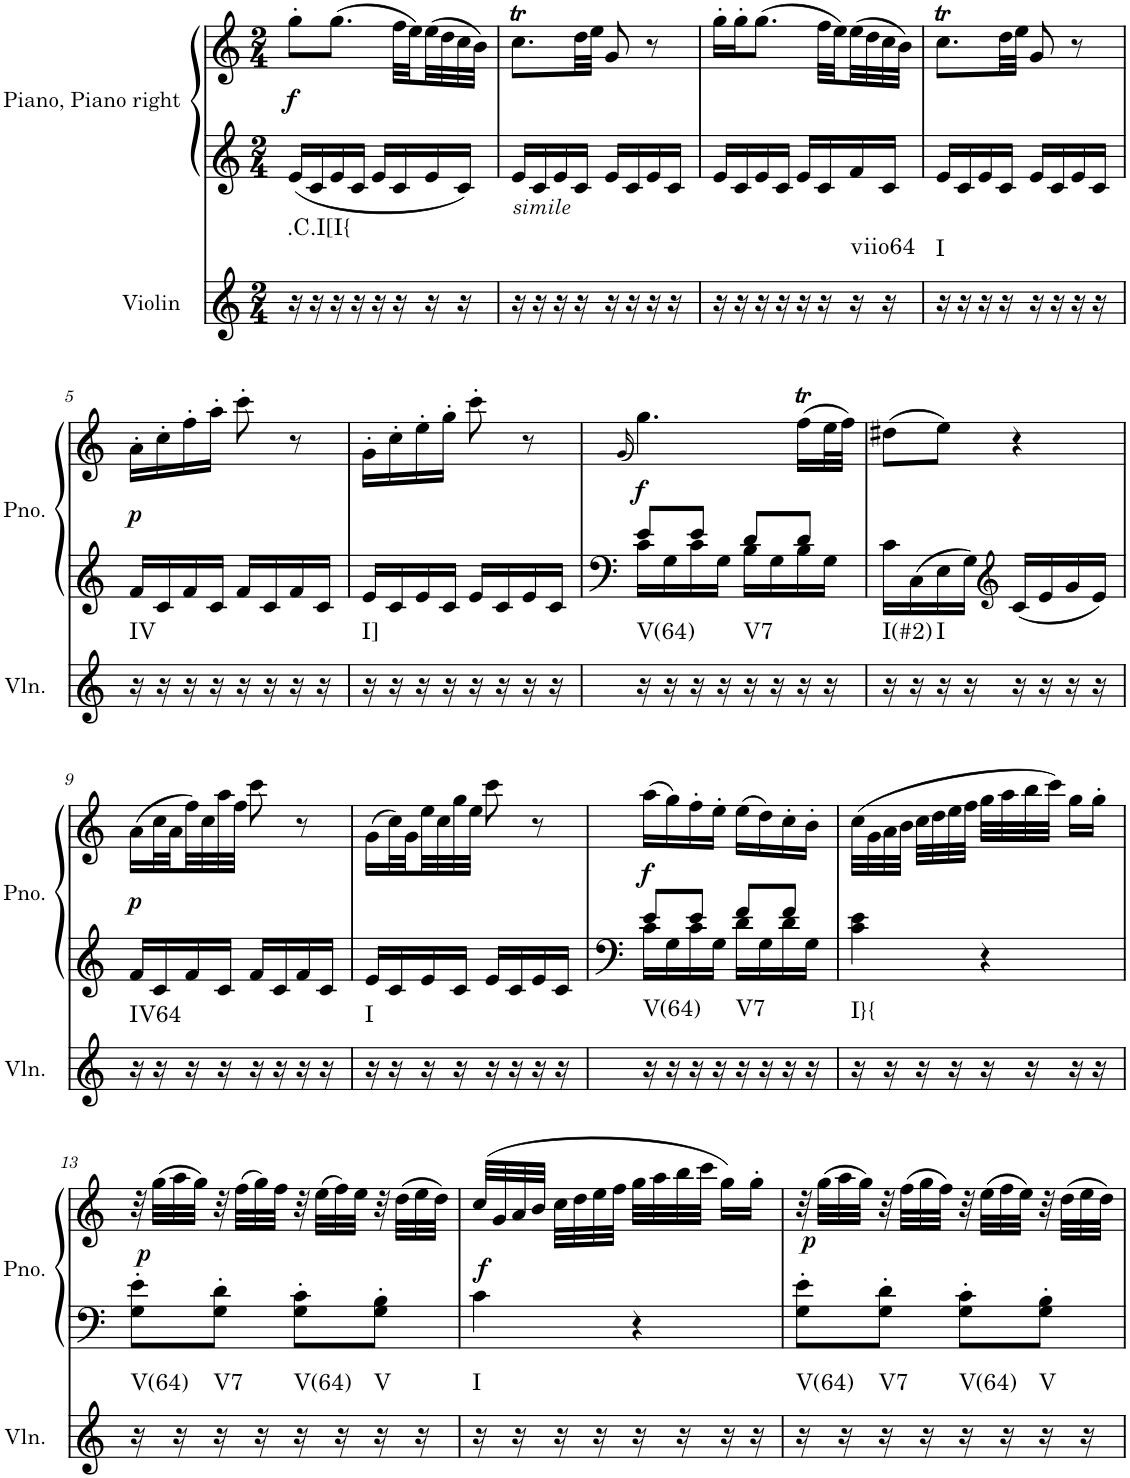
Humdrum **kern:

**kern	**harte	**kern	**kern	**dynam
*part2	*part2	*part1	*part1	*part1
*staff3	*	*staff2	*staff1	*staff1/2
*I"Violin	*	*I"Piano, Piano right	*	*
*I'Vln.	*	*I'Pno.	*	*
*clefG2	*	*clefG2	*clefG2	*
*k[]	*	*k[]	*k[]	*
*M2/4	*	*M2/4	*M2/4	*
=1	=1	=1	=1	=1
!	!LO:H:kt=.C.I[I{	!	!	!LO:DY:b
16r	N	16e/LL	8gg'\L	f
16r	.	16c/	.	.
16r	.	16e/	(8.gg\J	.
16r	.	16c/JJ	.	.
16r	.	16e/LL	.	.
16r	.	16c/	32ff\LLL	.
.	.	.	32ee\)	.
16r	.	16e/	(32ee\	.
.	.	.	32dd\	.
16r	.	16c/JJ	32cc\	.
.	.	.	32b\JJJ)	.
=2	=2	=2	=2	=2
!	!	!LO:TX:b:i:t=simile	!	!
16r	.	16e/LL	8.ccT\L	.
16r	.	16c/	.	.
16r	.	16e/	.	.
16r	.	16c/JJ	32dd\LL	.
.	.	.	32ee\JJJ	.
16r	.	16e/LL	8g/	.
16r	.	16c/	.	.
16r	.	16e/	8r	.
16r	.	16c/JJ	.	.
=3	=3	=3	=3	=3
16r	.	16e/LL	16gg'\LL	.
16r	.	16c/	16gg'\J	.
16r	.	16e/	(8.gg\J	.
16r	.	16c/JJ	.	.
16r	.	16e/LL	.	.
16r	.	16c/	32ff\LLL	.
.	.	.	32ee\)	.
!	!LO:H:kt=viio64	!	!	!
16r	N	16f/	(32ee\	.
.	.	.	32dd\	.
16r	.	16c/JJ	32cc\	.
.	.	.	32b\JJJ)	.
=4	=4	=4	=4	=4
!	!LO:H:kt=I	!	!	!
16r	N	16e/LL	8.ccT\L	.
16r	.	16c/	.	.
16r	.	16e/	.	.
16r	.	16c/JJ	32dd\LL	.
.	.	.	32ee\JJJ	.
16r	.	16e/LL	8g/	.
16r	.	16c/	.	.
16r	.	16e/	8r	.
16r	.	16c/JJ	.	.
!!LO:LB:g=z
=5	=5	=5	=5	=5
!	!LO:H:kt=IV	!	!	!LO:DY:b
16r	N	16f/LL	16a'\LL	p
16r	.	16c/	16cc'\	.
16r	.	16f/	16ff'\	.
16r	.	16c/JJ	16aa'\JJ	.
16r	.	16f/LL	8ccc'\	.
16r	.	16c/	.	.
16r	.	16f/	8r	.
16r	.	16c/JJ	.	.
=6	=6	=6	=6	=6
!	!LO:H:kt=I]	!	!	!
16r	N	16e/LL	16g'\LL	.
16r	.	16c/	16cc'\	.
16r	.	16e/	16ee'\	.
16r	.	16c/JJ	16gg'\JJ	.
16r	.	16e/LL	8ccc'\	.
16r	.	16c/	.	.
16r	.	16e/	8r	.
16r	.	16c/JJ	.	.
=7	=7	=7	=7	=7
.	.	.	(16qg/	.
*	*	*^	*	*
!	!LO:H:kt=V(64)	!	!	!	!LO:DY:b
16r	N	8e/L	16c\LL	4.gg\)	f
16r	.	.	16G\	.	.
16r	.	8e/J	16c\	.	.
16r	.	.	16G\JJ	.	.
!	!LO:H:kt=V7	!	!	!	!
16r	N	8d/L	16B\LL	.	.
16r	.	.	16G\	.	.
16r	.	8d/J	16B\	(16ffT\LL	.
16r	.	.	16G\JJ	32ee\L	.
.	.	.	.	32ff\JJJ)	.
*	*	*v	*v	*	*
=8	=8	=8	=8	=8
!	!LO:H:kt=I(#2)	!	!	!
16r	N	16c\LL	(8dd#X\L	.
16r	.	16C\	.	.
!	!LO:H:kt=I	!	!	!
16r	N	16E\	8ee\J)	.
16r	.	16G\JJ	.	.
*	*	*clefG2	*	*
16r	.	16c/LL	4r	.
16r	.	16e/	.	.
16r	.	16g/	.	.
16r	.	16e/JJ	.	.
!!LO:LB:g=z
=9	=9	=9	=9	=9
!	!LO:H:kt=IV64	!	!	!LO:DY:b
16r	N	16f/LL	(16a\LL	p
16r	.	16c/	32cc\L	.
.	.	.	32a\	.
16r	.	16f/	32ff\)	.
.	.	.	32cc\	.
16r	.	16c/JJ	32aa\	.
.	.	.	32ff\JJJ	.
16r	.	16f/LL	8ccc\	.
16r	.	16c/	.	.
16r	.	16f/	8r	.
16r	.	16c/JJ	.	.
=10	=10	=10	=10	=10
!	!LO:H:kt=I	!	!	!
16r	N	16e/LL	(16g\LL	.
16r	.	16c/	32cc\L)	.
.	.	.	32g\	.
16r	.	16e/	32ee\	.
.	.	.	32cc\	.
16r	.	16c/JJ	32gg\	.
.	.	.	32ee\JJJ	.
16r	.	16e/LL	8ccc\	.
16r	.	16c/	.	.
16r	.	16e/	8r	.
16r	.	16c/JJ	.	.
=11	=11	=11	=11	=11
*	*	*^	*	*
!	!LO:H:kt=V(64)	!	!	!	!LO:DY:b
16r	N	8e/L	16c\LL	(16aa\LL	f
16r	.	.	16G\	16gg\)	.
16r	.	8e/J	16c\	16ff'\	.
16r	.	.	16G\JJ	16ee'\JJ	.
!	!LO:H:kt=V7	!	!	!	!
16r	N	8f/L	16d\LL	(16ee\LL	.
16r	.	.	16G\	16dd\)	.
16r	.	8f/J	16d\	16cc'\	.
16r	.	.	16G\JJ	16b'\JJ	.
=12	=12	=12	=12	=12	=12
!	!LO:H:kt=I}{	!	!	!	!
*	*	*v	*v	*	*
16r	N	4c\ 4e\	(32cc\LLL	.
.	.	.	32g\	.
16r	.	.	32a\	.
.	.	.	32b\JJJ	.
16r	.	.	32cc\LLL	.
.	.	.	32dd\	.
16r	.	.	32ee\	.
.	.	.	32ff\JJJ	.
16r	.	4r	32gg\LLL	.
.	.	.	32aa\	.
16r	.	.	32bb\	.
.	.	.	32ccc\JJJ)	.
16r	.	.	16gg\LL	.
16r	.	.	16gg'\JJ	.
!!LO:LB:g=z
=13	=13	=13	=13	=13
!	!LO:H:kt=V(64)	!	!	!LO:DY:b
16r	N	8G\' 8e\'L	32r	p
.	.	.	(32gg\LLL	.
16r	.	.	32aa\	.
.	.	.	32gg\JJJ)	.
!	!LO:H:kt=V7	!	!	!
16r	N	8G\' 8d\'J	32r	.
.	.	.	(32ff\LLL	.
16r	.	.	32gg\)	.
.	.	.	32ff\JJJ	.
!	!LO:H:kt=V(64)	!	!	!
16r	N	8G\' 8c\'L	32r	.
.	.	.	(32ee\LLL	.
16r	.	.	32ff\)	.
.	.	.	32ee\JJJ	.
!	!LO:H:kt=V	!	!	!
16r	N	8G\' 8B\'J	32r	.
.	.	.	(32dd\LLL	.
16r	.	.	32ee\	.
.	.	.	32dd\JJJ)	.
=14	=14	=14	=14	=14
!	!LO:H:kt=I	!	!	!LO:DY:b
16r	N	4c\	(32cc/LLL	f
.	.	.	32g/	.
16r	.	.	32a/	.
.	.	.	32b/JJJ	.
16r	.	.	32cc\LLL	.
.	.	.	32dd\	.
16r	.	.	32ee\	.
.	.	.	32ff\JJJ	.
16r	.	4r	32gg\LLL	.
.	.	.	32aa\	.
16r	.	.	32bb\	.
.	.	.	32ccc\JJJ	.
16r	.	.	16gg\LL)	.
16r	.	.	16gg'\JJ	.
=15	=15	=15	=15	=15
!	!LO:H:kt=V(64)	!	!	!LO:DY:b
16r	N	8G\' 8e\'L	32r	p
.	.	.	(32gg\LLL	.
16r	.	.	32aa\	.
.	.	.	32gg\JJJ)	.
!	!LO:H:kt=V7	!	!	!
16r	N	8G\' 8d\'J	32r	.
.	.	.	(32ff\LLL	.
16r	.	.	32gg\	.
.	.	.	32ff\JJJ)	.
!	!LO:H:kt=V(64)	!	!	!
16r	N	8G\' 8c\'L	32r	.
.	.	.	(32ee\LLL	.
16r	.	.	32ff\	.
.	.	.	32ee\JJJ)	.
!	!LO:H:kt=V	!	!	!
16r	N	8G\' 8B\'J	32r	.
.	.	.	(32dd\LLL	.
16r	.	.	32ee\	.
.	.	.	32dd\JJJ)	.
=	=	=	=	=
*-	*-	*-	*-	*-
